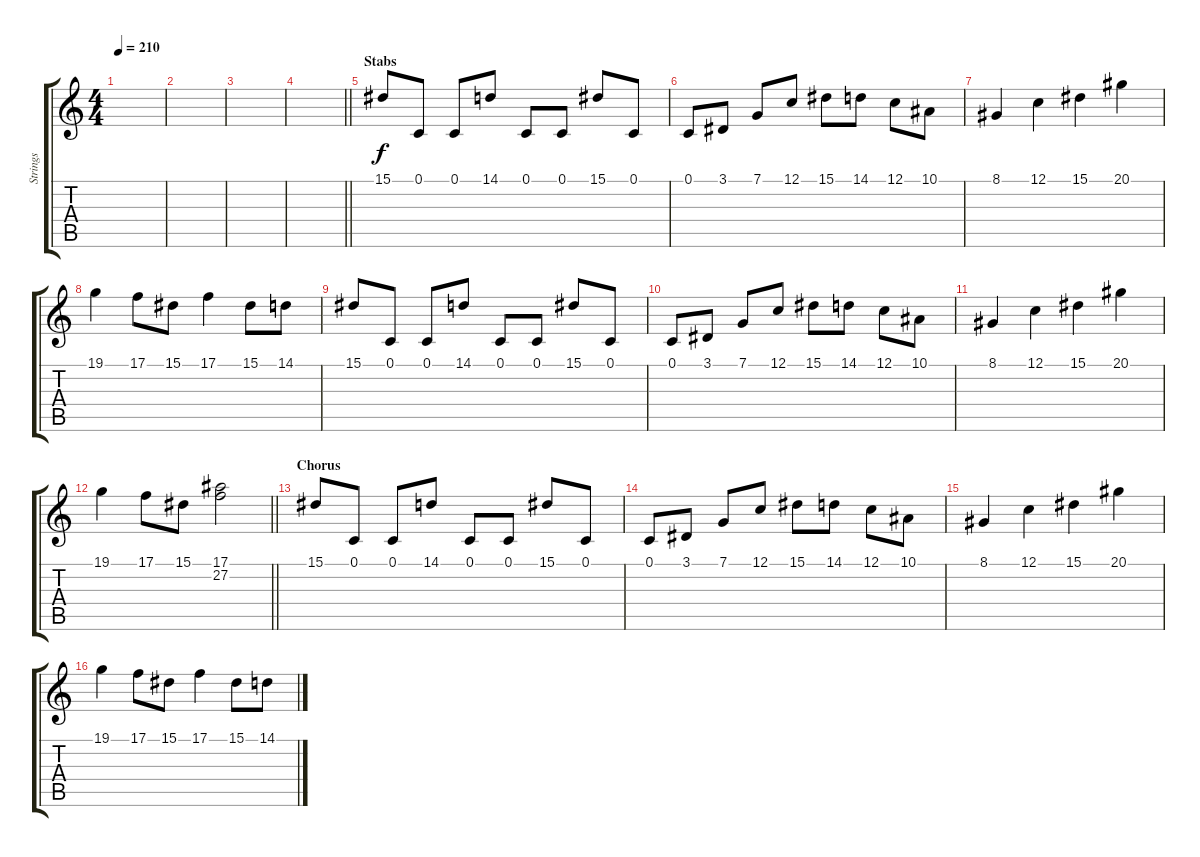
\track ("Strings" "Strings") {instrument stringensemble1}
\staff {score tabs}
\tuning (C4 G3 Eb3 Bb2 F2 C2) {hide}
\ts (4 4)
\tempo 210
\clef g2
\ks c
|
|
|
\barLineRight lightlight
|
\section ("" "Stabs")
15.1.8 0.1.8 0.1.8 14.1.8 0.1.8 0.1.8 15.1.8 0.1.8 |
0.1.8 3.1.8 7.1.8 12.1.8 15.1.8 14.1.8 12.1.8 10.1.8 |
8.1.4 12.1.4 15.1.4 20.1.4 |
19.1.4 17.1.8 15.1.8 17.1.4 15.1.8 14.1.8 |
15.1.8 0.1.8 0.1.8 14.1.8 0.1.8 0.1.8 15.1.8 0.1.8 |
0.1.8 3.1.8 7.1.8 12.1.8 15.1.8 14.1.8 12.1.8 10.1.8 |
8.1.4 12.1.4 15.1.4 20.1.4 |
\barLineRight lightlight
19.1.4 17.1.8 15.1.8 (17.1 27.2).2 |
\section ("" "Chorus")
15.1.8 0.1.8 0.1.8 14.1.8 0.1.8 0.1.8 15.1.8 0.1.8 |
0.1.8 3.1.8 7.1.8 12.1.8 15.1.8 14.1.8 12.1.8 10.1.8 |
8.1.4 12.1.4 15.1.4 20.1.4 |
19.1.4 17.1.8 15.1.8 17.1.4 15.1.8 14.1.8
